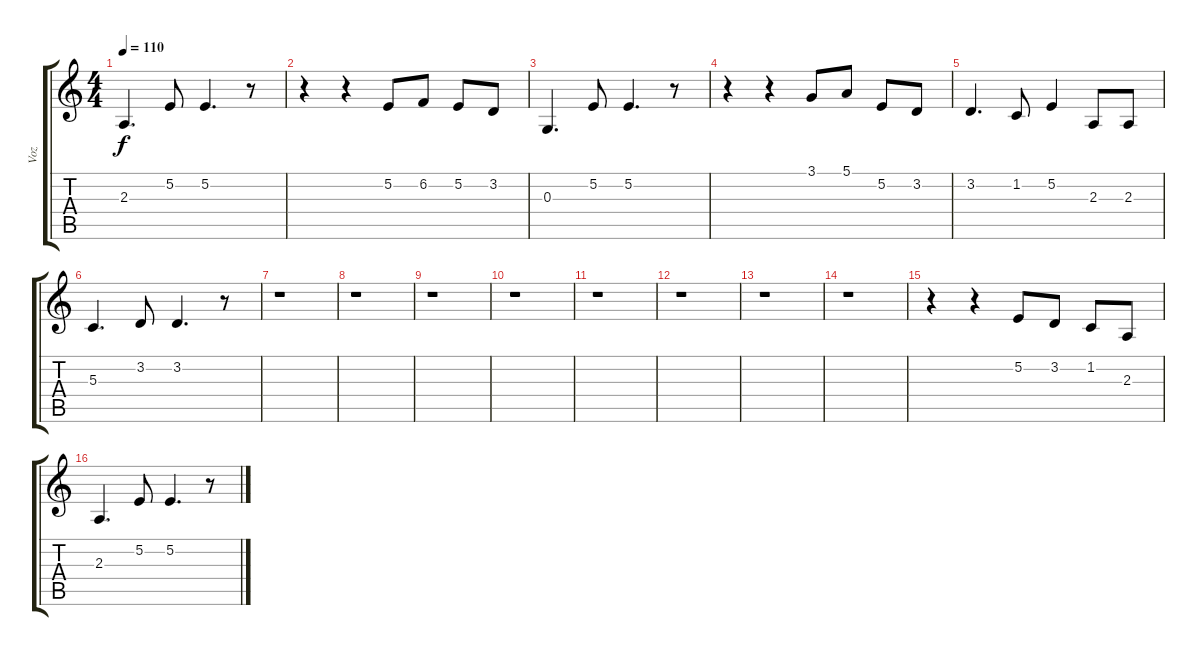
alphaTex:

\track ("Voz" "Voz") {instrument lead1square}
\staff {score tabs}
\tuning (E4 B3 G3 D3 A2 E2) {hide}
\ts (4 4)
\tempo 110
\clef g2
\ks c
2.3.4{d dy f} 5.2.8 5.2.4{d} r.8 |
r.4 r.4 5.2.8 6.2.8 5.2.8 3.2.8 |
0.3.4{d} 5.2.8 5.2.4{d} r.8 |
r.4 r.4 3.1.8 5.1.8 5.2.8 3.2.8 |
3.2.4{d} 1.2.8 5.2.4 2.3.8 2.3.8 |
5.3.4{d} 3.2.8 3.2.4{d} r.8 |
r.1 |
r.1 |
r.1 |
r.1 |
r.1 |
r.1 |
r.1 |
r.1 |
r.4 r.4 5.2.8 3.2.8 1.2.8 2.3.8 |
2.3.4{d} 5.2.8 5.2.4{d} r.8
